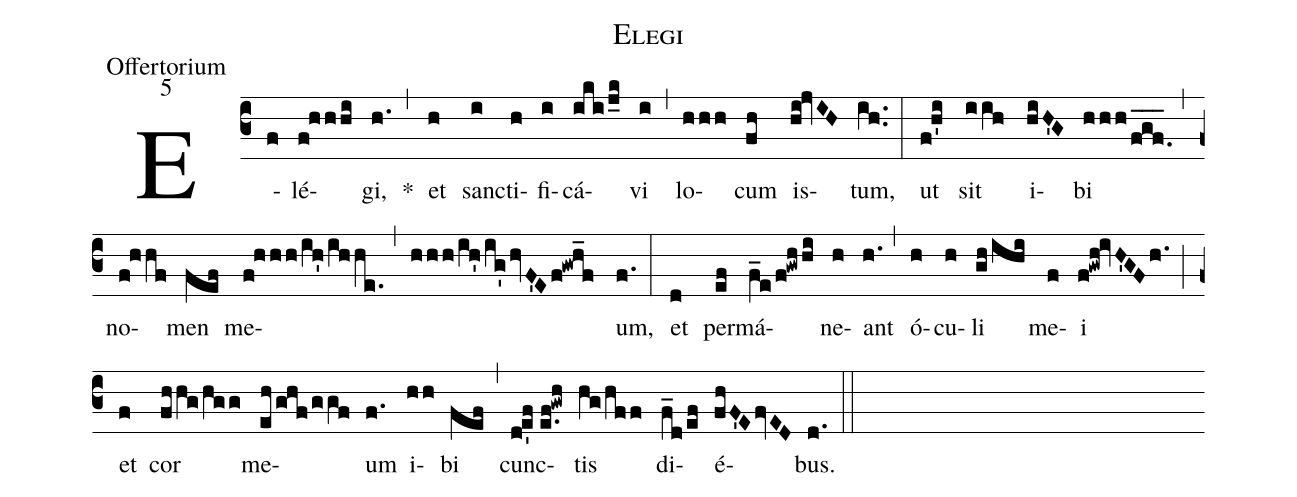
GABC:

name:Elegi;
office-part:Offertorium;
mode:5;
%%
(c3) E(f)lé(f!hhhi)gi,(h.) *(,) et(h) sanc(i)ti(h)fi(i)cá(iki/j_k)vi(i) (,) lo(hhh)cum(fh) is(hi!jvIH)tum,(ih..) (:)
ut(f!h'i) sit(iih) i(hiH'G)bi(hhh/f_g_f._) (,) no(f!hhf)men(fef) me(f!hhh/ih'/ihhe.)(,)(hhh/ih'/ig'hvF'Ef!gwh_f)um,(f.) (:)
et(d) per(ef)má(f_e/f!gwhhi)ne(h)ant(h.) (,) ó(h)cu(h)li(gh/ihi) me(f)i(f!gwh!ivH'GFh.) (;) et(f) cor(fhhg/hgg) me(eh/ghf/ggf)um(f.) i(hh)bi(fef) (,) cunc(de'f//e.f!gwh)tis(hg/hff) di(f_d/ef)é(fhF'EfvED)bus.(d.) (::)
